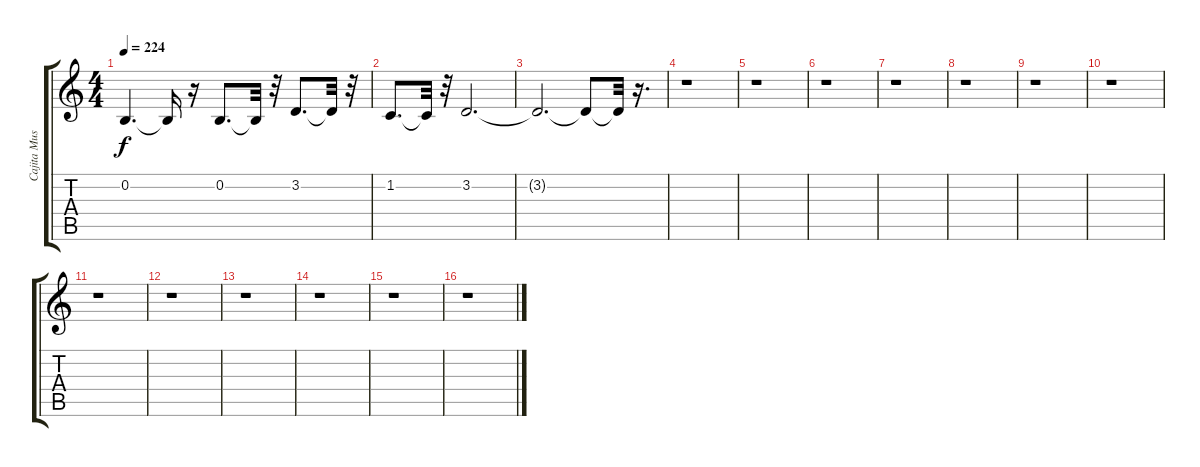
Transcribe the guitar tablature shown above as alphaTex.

\track ("Cajita Musical" "Cajita Mus") {instrument musicbox}
\staff {score tabs}
\tuning (E4 B3 G3 D3 A2 E2) {hide}
\ts (4 4)
\tempo 224
\clef g2
\ks c
0.2.4{d dy f} 0.2{t}.16 r.16 0.2.8{d} 0.2{t}.32 r.32 3.2.8{d} 3.2{t}.32 r.32 |
1.2.8{d} 1.2{t}.32 r.32 3.2.2{d} |
3.2{t}.2{d} 3.2{t}.8 3.2{t}.32 r.16{d} |
r.1 |
r.1 |
r.1 |
r.1 |
r.1 |
r.1 |
r.1 |
r.1 |
r.1 |
r.1 |
r.1 |
r.1 |
r.1
